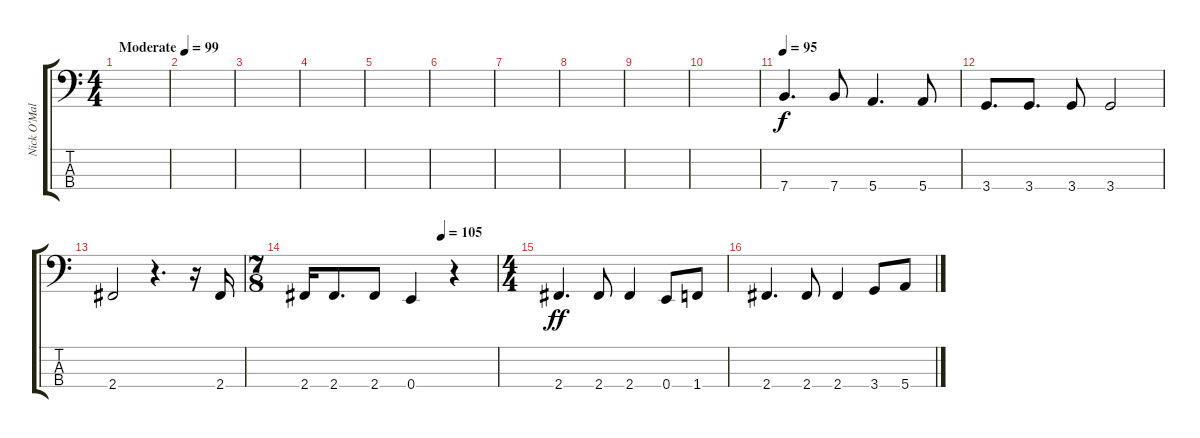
\track ("Nick O'Malley" "Nick O'Mal") {instrument electricbasspick}
\staff {score tabs}
\tuning (G2 D2 A1 E1) {hide}
\ts (4 4)
\tempo (99 "Moderate")
\clef f4
\ks c
|
|
|
|
|
|
|
|
|
|
\tempo 95
7.4.4{d} 7.4.8 5.4.4{d} 5.4.8 |
3.4.8{d} 3.4.8{d} 3.4.8 3.4.2 |
2.4.2 r.4{d} r.16 2.4.16 |
\ts (7 8)
\tempo (105 0.7142857142857143)
2.4.16 2.4.8{d} 2.4.8 0.4.4 r.4 |
\ts (4 4)
2.4.4{d dy ff} 2.4.8 2.4.4 0.4.8 1.4.8 |
2.4.4{d} 2.4.8 2.4.4 3.4.8 5.4.8
